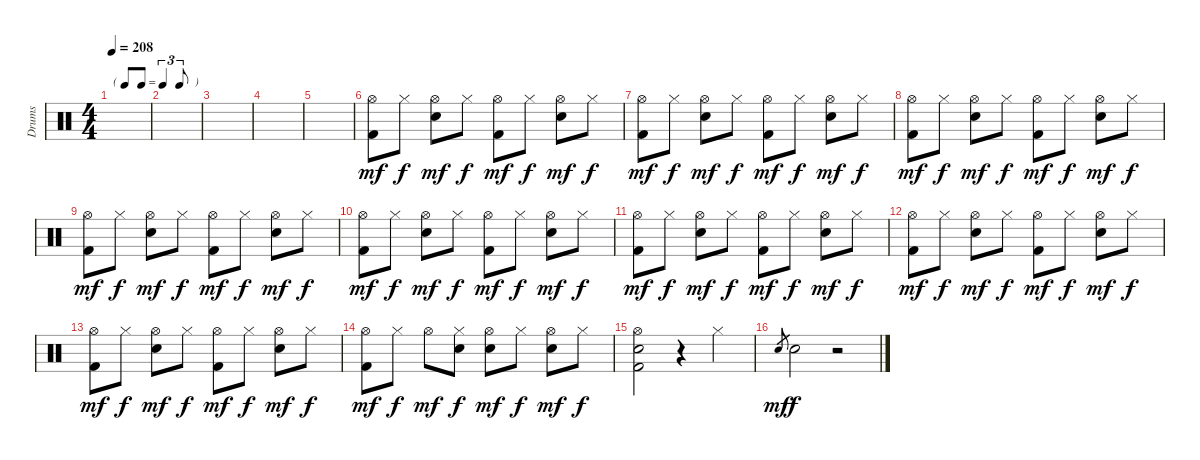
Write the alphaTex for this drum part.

\track ("Drums" "Drums") {instrument percussion}
\staff {score}
\articulation defaults
\ts (4 4)
\tf triplet8th
\tempo 208
\clef neutral
\ks c
|
|
|
|
|
("Hi-Hat (open)" "Kick (hit) 2").8{dy mf} "Hi-Hat (closed)".8{dy f} ("Hi-Hat (open)" "Electric Snare (hit)").8{dy mf} "Hi-Hat (closed)".8{dy f} ("Hi-Hat (open)" "Kick (hit) 2").8{dy mf} "Hi-Hat (closed)".8{dy f} ("Hi-Hat (open)" "Electric Snare (hit)").8{dy mf} "Hi-Hat (closed)".8{dy f} |
("Hi-Hat (open)" "Kick (hit) 2").8{dy mf} "Hi-Hat (closed)".8{dy f} ("Hi-Hat (open)" "Electric Snare (hit)").8{dy mf} "Hi-Hat (closed)".8{dy f} ("Hi-Hat (open)" "Kick (hit) 2").8{dy mf} "Hi-Hat (closed)".8{dy f} ("Hi-Hat (open)" "Electric Snare (hit)").8{dy mf} "Hi-Hat (closed)".8{dy f} |
("Hi-Hat (open)" "Kick (hit) 2").8{dy mf} "Hi-Hat (closed)".8{dy f} ("Hi-Hat (open)" "Electric Snare (hit)").8{dy mf} "Hi-Hat (closed)".8{dy f} ("Hi-Hat (open)" "Kick (hit) 2").8{dy mf} "Hi-Hat (closed)".8{dy f} ("Hi-Hat (open)" "Electric Snare (hit)").8{dy mf} "Hi-Hat (closed)".8{dy f} |
("Hi-Hat (open)" "Kick (hit) 2").8{dy mf} "Hi-Hat (closed)".8{dy f} ("Hi-Hat (open)" "Electric Snare (hit)").8{dy mf} "Hi-Hat (closed)".8{dy f} ("Hi-Hat (open)" "Kick (hit) 2").8{dy mf} "Hi-Hat (closed)".8{dy f} ("Hi-Hat (open)" "Electric Snare (hit)").8{dy mf} "Hi-Hat (closed)".8{dy f} |
("Hi-Hat (open)" "Kick (hit) 2").8{dy mf} "Hi-Hat (closed)".8{dy f} ("Hi-Hat (open)" "Electric Snare (hit)").8{dy mf} "Hi-Hat (closed)".8{dy f} ("Hi-Hat (open)" "Kick (hit) 2").8{dy mf} "Hi-Hat (closed)".8{dy f} ("Hi-Hat (open)" "Electric Snare (hit)").8{dy mf} "Hi-Hat (closed)".8{dy f} |
("Hi-Hat (open)" "Kick (hit) 2").8{dy mf} "Hi-Hat (closed)".8{dy f} ("Hi-Hat (open)" "Electric Snare (hit)").8{dy mf} "Hi-Hat (closed)".8{dy f} ("Hi-Hat (open)" "Kick (hit) 2").8{dy mf} "Hi-Hat (closed)".8{dy f} ("Hi-Hat (open)" "Electric Snare (hit)").8{dy mf} "Hi-Hat (closed)".8{dy f} |
("Hi-Hat (open)" "Kick (hit) 2").8{dy mf} "Hi-Hat (closed)".8{dy f} ("Hi-Hat (open)" "Electric Snare (hit)").8{dy mf} "Hi-Hat (closed)".8{dy f} ("Hi-Hat (open)" "Kick (hit) 2").8{dy mf} "Hi-Hat (closed)".8{dy f} ("Hi-Hat (open)" "Electric Snare (hit)").8{dy mf} "Hi-Hat (closed)".8{dy f} |
("Hi-Hat (open)" "Kick (hit) 2").8{dy mf} "Hi-Hat (closed)".8{dy f} ("Hi-Hat (open)" "Electric Snare (hit)").8{dy mf} "Hi-Hat (closed)".8{dy f} ("Hi-Hat (open)" "Kick (hit) 2").8{dy mf} "Hi-Hat (closed)".8{dy f} ("Hi-Hat (open)" "Electric Snare (hit)").8{dy mf} "Hi-Hat (closed)".8{dy f} |
("Hi-Hat (open)" "Kick (hit) 2").8{dy mf} "Hi-Hat (closed)".8{dy f} "Hi-Hat (open)".8{dy mf} ("Hi-Hat (closed)" "Electric Snare (hit)").8{dy f} ("Hi-Hat (open)" "Electric Snare (hit)").8{dy mf} "Hi-Hat (closed)".8{dy f} ("Hi-Hat (open)" "Electric Snare (hit)").8{dy mf} "Hi-Hat (closed)".8{dy f} |
("Hi-Hat (open)" "Electric Snare (hit)" "Kick (hit) 2").2 r.4 "Hi-Hat (closed)".4 |
"Electric Snare (hit)".8{gr dy mf} "Electric Snare (hit)".2{dy f} r.2
